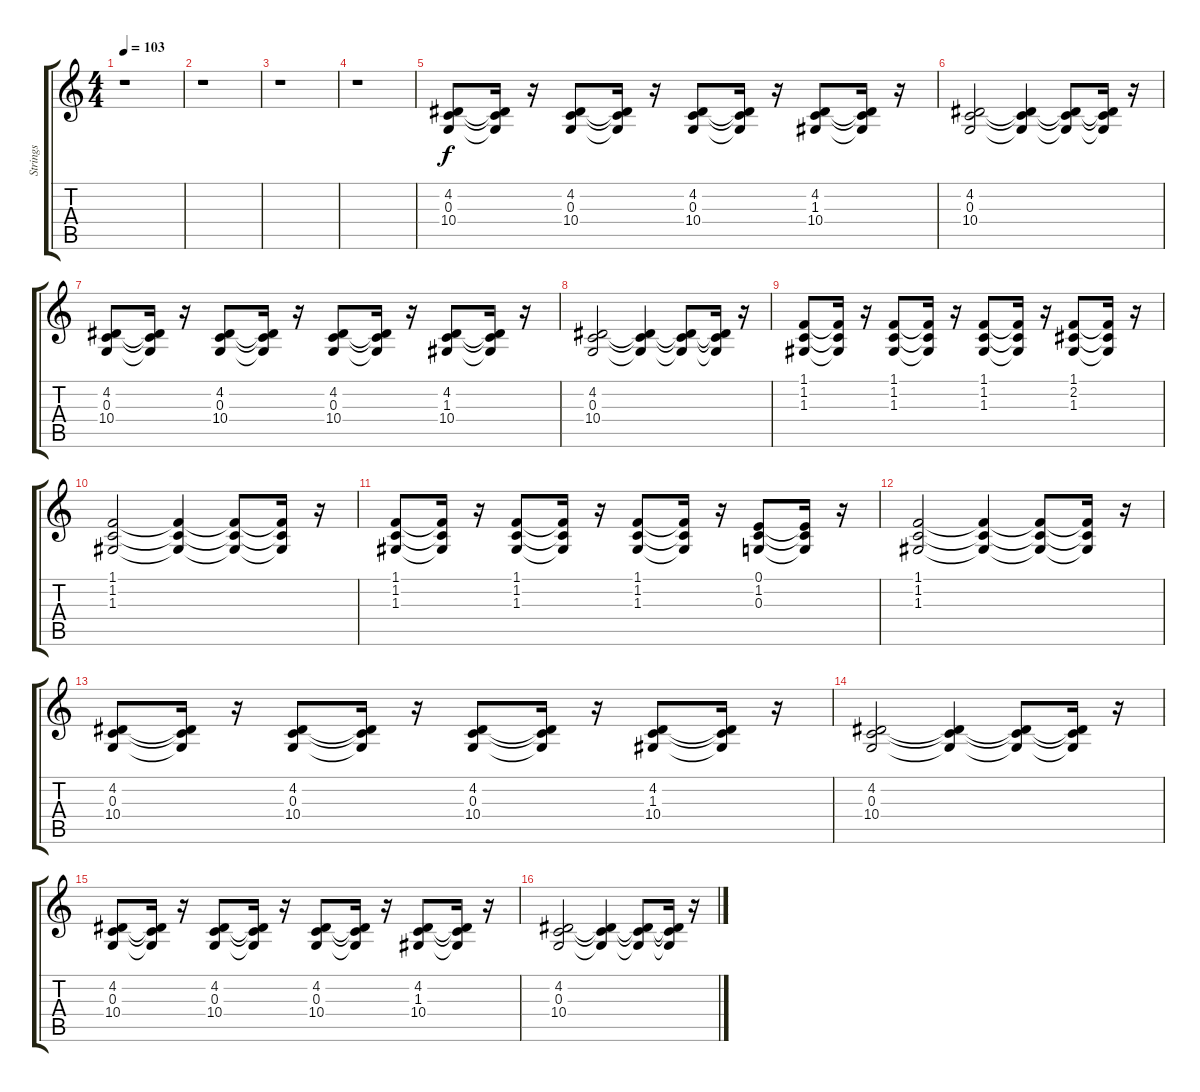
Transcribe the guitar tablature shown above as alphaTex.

\track ("Strings" "Strings") {instrument stringensemble1}
\staff {score tabs}
\tuning (E4 B3 G3 D3 A2 E2) {hide}
\ts (4 4)
\tempo 103
\clef g2
\ks c
r.1{dy f} |
r.1 |
r.1 |
r.1 |
(4.2 0.3 10.4).8 (4.2{t} 0.3{t} 10.4{t}).16 r.16 (4.2 0.3 10.4).8 (4.2{t} 0.3{t} 10.4{t}).16 r.16 (4.2 0.3 10.4).8 (4.2{t} 0.3{t} 10.4{t}).16 r.16 (4.2 1.3 10.4).8 (4.2{t} 1.3{t} 10.4{t}).16 r.16 |
(4.2 0.3 10.4).2 (4.2{t} 0.3{t} 10.4{t}).4 (4.2{t} 0.3{t} 10.4{t}).8 (4.2{t} 0.3{t} 10.4{t}).16 r.16 |
(4.2 0.3 10.4).8 (4.2{t} 0.3{t} 10.4{t}).16 r.16 (4.2 0.3 10.4).8 (4.2{t} 0.3{t} 10.4{t}).16 r.16 (4.2 0.3 10.4).8 (4.2{t} 0.3{t} 10.4{t}).16 r.16 (4.2 1.3 10.4).8 (4.2{t} 1.3{t} 10.4{t}).16 r.16 |
(4.2 0.3 10.4).2 (4.2{t} 0.3{t} 10.4{t}).4 (4.2{t} 0.3{t} 10.4{t}).8 (4.2{t} 0.3{t} 10.4{t}).16 r.16 |
(1.1 1.2 1.3).8 (1.1{t} 1.2{t} 1.3{t}).16 r.16 (1.1 1.2 1.3).8 (1.1{t} 1.2{t} 1.3{t}).16 r.16 (1.1 1.2 1.3).8 (1.1{t} 1.2{t} 1.3{t}).16 r.16 (1.1 2.2 1.3).8 (1.1{t} 2.2{t} 1.3{t}).16 r.16 |
(1.1 1.2 1.3).2 (1.1{t} 1.2{t} 1.3{t}).4 (1.1{t} 1.2{t} 1.3{t}).8 (1.1{t} 1.2{t} 1.3{t}).16 r.16 |
(1.1 1.2 1.3).8 (1.1{t} 1.2{t} 1.3{t}).16 r.16 (1.1 1.2 1.3).8 (1.1{t} 1.2{t} 1.3{t}).16 r.16 (1.1 1.2 1.3).8 (1.1{t} 1.2{t} 1.3{t}).16 r.16 (0.1 1.2 0.3).8 (0.1{t} 1.2{t} 0.3{t}).16 r.16 |
(1.1 1.2 1.3).2 (1.1{t} 1.2{t} 1.3{t}).4 (1.1{t} 1.2{t} 1.3{t}).8 (1.1{t} 1.2{t} 1.3{t}).16 r.16 |
(4.2 0.3 10.4).8 (4.2{t} 0.3{t} 10.4{t}).16 r.16 (4.2 0.3 10.4).8 (4.2{t} 0.3{t} 10.4{t}).16 r.16 (4.2 0.3 10.4).8 (4.2{t} 0.3{t} 10.4{t}).16 r.16 (4.2 1.3 10.4).8 (4.2{t} 1.3{t} 10.4{t}).16 r.16 |
(4.2 0.3 10.4).2 (4.2{t} 0.3{t} 10.4{t}).4 (4.2{t} 0.3{t} 10.4{t}).8 (4.2{t} 0.3{t} 10.4{t}).16 r.16 |
(4.2 0.3 10.4).8 (4.2{t} 0.3{t} 10.4{t}).16 r.16 (4.2 0.3 10.4).8 (4.2{t} 0.3{t} 10.4{t}).16 r.16 (4.2 0.3 10.4).8 (4.2{t} 0.3{t} 10.4{t}).16 r.16 (4.2 1.3 10.4).8 (4.2{t} 1.3{t} 10.4{t}).16 r.16 |
(4.2 0.3 10.4).2 (4.2{t} 0.3{t} 10.4{t}).4 (4.2{t} 0.3{t} 10.4{t}).8 (4.2{t} 0.3{t} 10.4{t}).16 r.16
